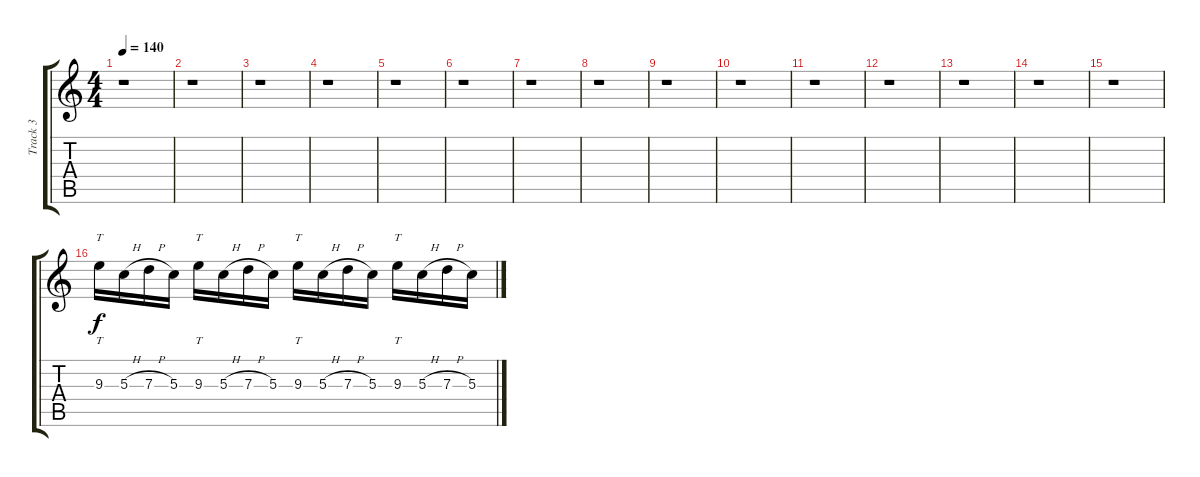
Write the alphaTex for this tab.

\track ("Track 3" "Track 3") {instrument distortionguitar}
\staff {score tabs}
\tuning (E4 B3 G3 D3 A2 E2) {hide}
\ts (4 4)
\tempo 140
\clef g2
\ks c
r.1{dy f} |
r.1 |
r.1 |
r.1 |
r.1 |
r.1 |
r.1 |
r.1 |
r.1 |
r.1 |
r.1 |
r.1 |
r.1 |
r.1 |
r.1 |
9.3.16{tt} 5.3{h}.16 7.3{h}.16 5.3.16 9.3.16{tt} 5.3{h}.16 7.3{h}.16 5.3.16 9.3.16{tt} 5.3{h}.16 7.3{h}.16 5.3.16 9.3.16{tt} 5.3{h}.16 7.3{h}.16 5.3.16
